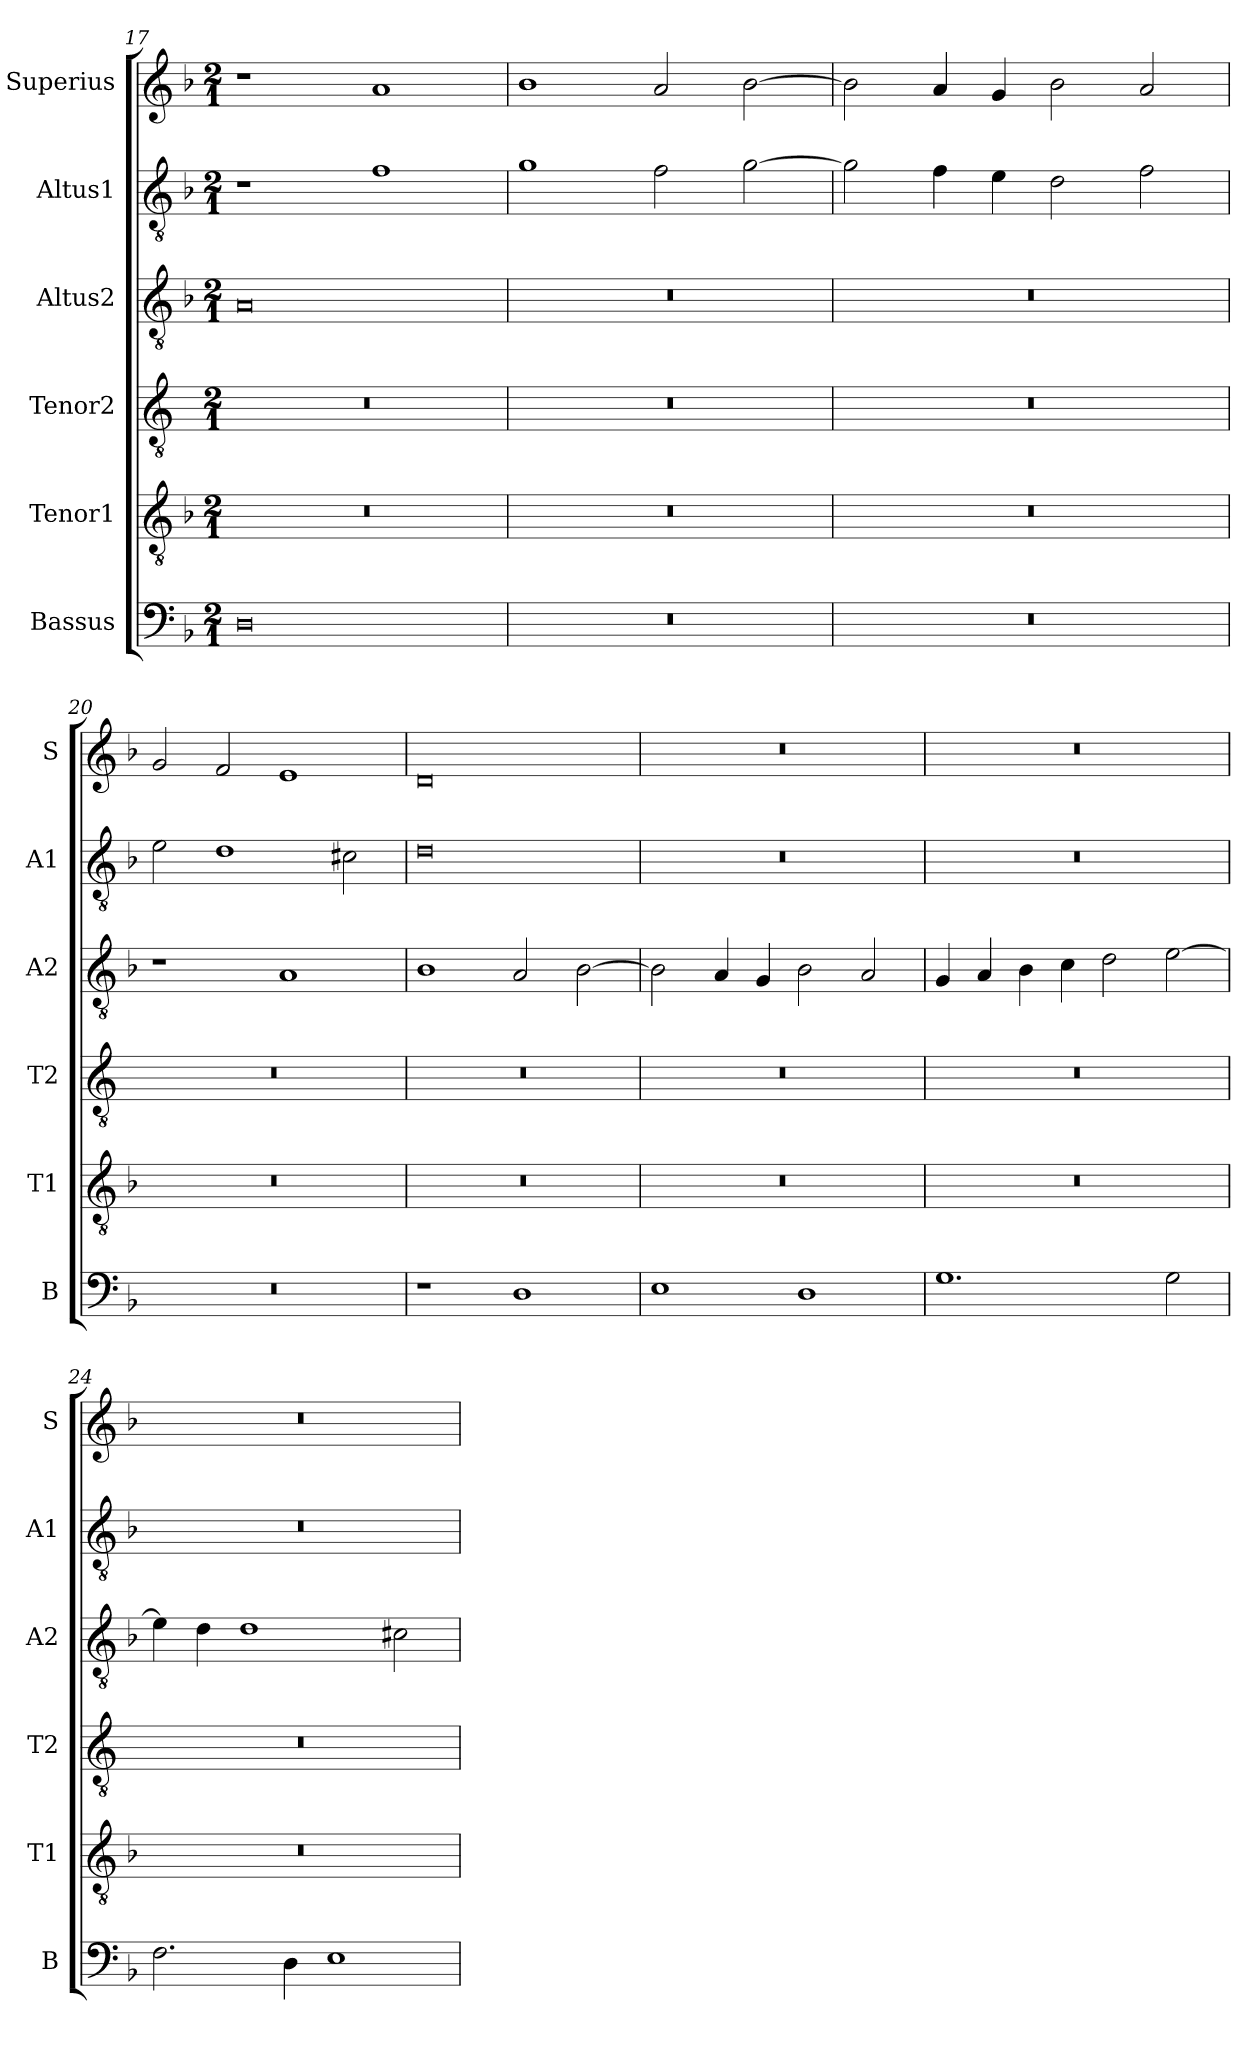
**kern	**kern	**kern	**kern	**kern	**kern
*part6	*part5	*part4	*part3	*part2	*part1
*staff6	*staff5	*staff4	*staff3	*staff2	*staff1
*I"Bassus	*I"Tenor1	*I"Tenor2	*I"Altus2	*I"Altus1	*I"Superius
*I'B	*I'T1	*I'T2	*I'A2	*I'A1	*I'S
*clefF4	*clefGv2	*clefGv2	*clefGv2	*clefGv2	*clefG2
*k[b-]	*k[b-]	*k[]	*k[b-]	*k[b-]	*k[b-]
*M2/1	*M2/1	*M2/1	*M2/1	*M2/1	*M2/1
=17	=17	=17	=17	=17	=17
0D	0r	0r	0A	1r	1r
.	.	.	.	1f	1a
=18	=18	=18	=18	=18	=18
0r	0r	0r	0r	1g	1b-
.	.	.	.	2f\	2a/
.	.	.	.	[2g\	[2b-\
=19	=19	=19	=19	=19	=19
0r	0r	0r	0r	2g\]	2b-\]
.	.	.	.	4f\	4a/
.	.	.	.	4e\	4g/
.	.	.	.	2d\	2b-\
.	.	.	.	2f\	2a/
=20	=20	=20	=20	=20	=20
0r	0r	0r	1r	2e\	2g/
.	.	.	.	1d	2f/
.	.	.	1A	.	1e
.	.	.	.	2c#X\	.
=21	=21	=21	=21	=21	=21
1r	0r	0r	1B-	0d	0d
1D	.	.	2A/	.	.
.	.	.	[2B-\	.	.
=22	=22	=22	=22	=22	=22
1E	0r	0r	2B-\]	0r	0r
.	.	.	4A/	.	.
.	.	.	4G/	.	.
1D	.	.	2B-\	.	.
.	.	.	2A/	.	.
=23	=23	=23	=23	=23	=23
1.G	0r	0r	4G/	0r	0r
.	.	.	4A/	.	.
.	.	.	4B-\	.	.
.	.	.	4c\	.	.
.	.	.	2d\	.	.
2G\	.	.	[2e\	.	.
=24	=24	=24	=24	=24	=24
2.F\	0r	0r	4e\]	0r	0r
.	.	.	4d\	.	.
.	.	.	1d	.	.
4D\	.	.	.	.	.
1E	.	.	.	.	.
.	.	.	2c#X\	.	.
=	=	=	=	=	=
*-	*-	*-	*-	*-	*-
